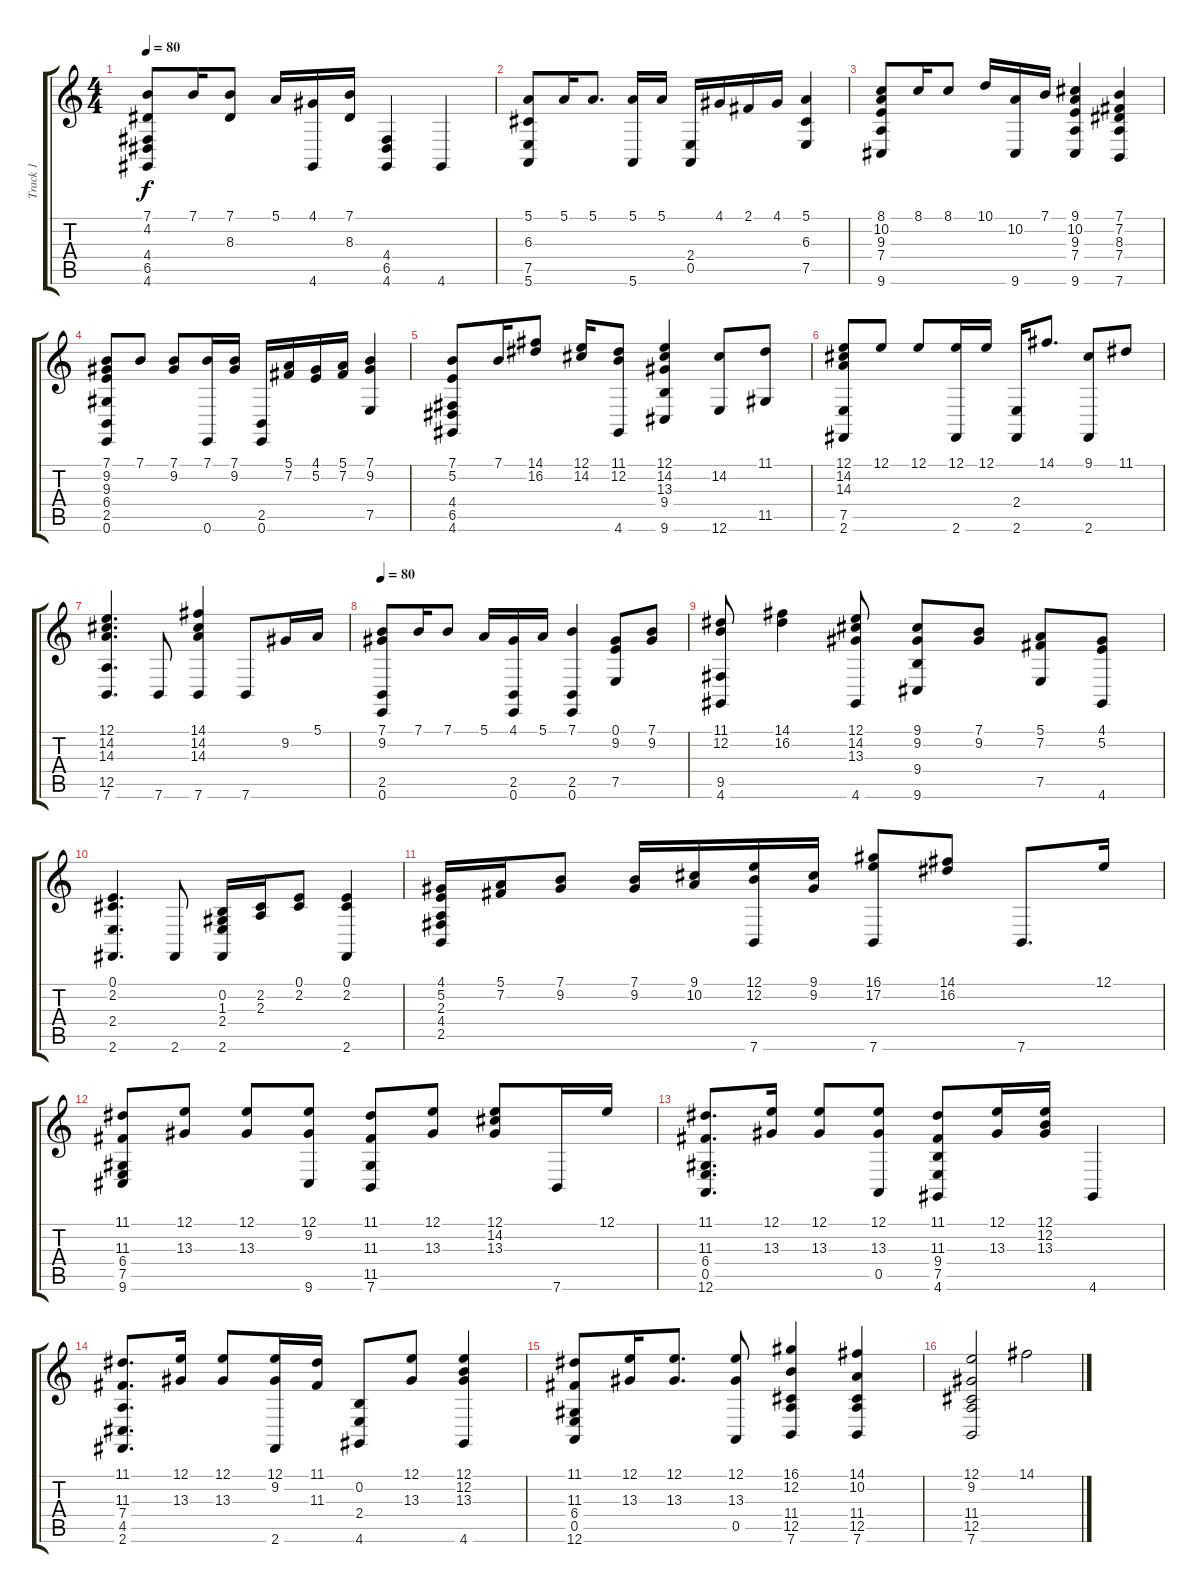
\track ("Track 1" "Track 1") {instrument brightacousticpiano}
\staff {score tabs}
\tuning (E4 B3 G3 D3 A2 E2) {hide}
\ts (4 4)
\tempo 80
\clef g2
\ks c
(7.1 4.2 4.4 6.5 4.6).8{dy f} 7.1.16 (7.1 8.3).8 5.1.16 (4.1 4.6).16 (7.1 8.3).16 (4.4 6.5 4.6).4 4.6.4 |
(5.1 6.3 7.5 5.6).8 5.1.16 5.1.8{d} (5.1 5.6).16 5.1.16 (2.4 0.5).16 4.1.16 2.1.16 4.1.16 (5.1 6.3 7.5).4 |
(8.1 10.2 9.3 7.4 9.6).8 8.1.16 8.1.8 10.1.16 (10.2 9.6).16 7.1.16 (9.1 10.2 9.3 7.4 9.6).4 (7.1 7.2 8.3 7.4 7.6).4 |
(7.1 9.2 9.3 6.4 2.5 0.6).8 7.1.8 (7.1 9.2).8 (7.1 0.6).16 (7.1 9.2).16 (2.5 0.6).16 (5.1 7.2).16 (4.1 5.2).16 (5.1 7.2).16 (7.1 9.2 7.5).4 |
(7.1 5.2 4.4 6.5 4.6).8 7.1.16 (14.1 16.2).8 (12.1 14.2).16 (11.1 12.2 4.6).8 (12.1 14.2 13.3 9.4 9.6).4 (14.2 12.6).8 (11.1 11.5).8 |
(12.1 14.2 14.3 7.5 2.6).8 12.1.8 12.1.8 (12.1 2.6).16 12.1.16 (2.4 2.6).16 14.1.8{d} (9.1 2.6).8 11.1.8 |
(12.1 14.2 14.3 12.5 7.6).4{d} 7.6.8 (14.1 14.2 14.3 7.6).4 7.6.8 9.2.16 5.1.16 |
\tempo 80
(7.1 9.2 2.5 0.6).8 7.1.16 7.1.8 5.1.16 (4.1 2.5 0.6).16 5.1.16 (7.1 2.5 0.6).4 (0.1 9.2 7.5).8 (7.1 9.2).8 |
(11.1 12.2 9.5 4.6).8 (14.1 16.2).4 (12.1 14.2 13.3 4.6).8 (9.1 9.2 9.4 9.6).8 (7.1 9.2).8 (5.1 7.2 7.5).8 (4.1 5.2 4.6).8 |
(0.1 2.2 2.4 2.6).4{d} 2.6.8 (0.2 1.3 2.4 2.6).16 (2.2 2.3).16 (0.1 2.2).8 (0.1 2.2 2.6).4 |
(4.1 5.2 2.3 4.4 2.5).16 (5.1 7.2).16 (7.1 9.2).8 (7.1 9.2).16 (9.1 10.2).16 (12.1 12.2 7.6).16 (9.1 9.2).16 (16.1 17.2 7.6).8 (14.1 16.2).8 7.6.8{d} 12.1.16 |
(11.1 11.3 6.4 7.5 9.6).8 (12.1 13.3).8 (12.1 13.3).8 (12.1 9.2 9.6).8 (11.1 11.3 11.5 7.6).8 (12.1 13.3).8 (12.1 14.2 13.3).8 7.6.16 12.1.16 |
(11.1 11.3 6.4 0.5 12.6).8{d} (12.1 13.3).16 (12.1 13.3).8 (12.1 13.3 0.5).8 (11.1 11.3 9.4 7.5 4.6).8 (12.1 13.3).16 (12.1 12.2 13.3).16 4.6.4 |
(11.1 11.3 7.4 4.5 2.6).8{d} (12.1 13.3).16 (12.1 13.3).8 (12.1 9.2 2.6).16 (11.1 11.3).16 (0.2 2.4 4.6).8 (12.1 13.3).8 (12.1 12.2 13.3 4.6).4 |
(11.1 11.3 6.4 0.5 12.6).8 (12.1 13.3).16 (12.1 13.3).8{d} (12.1 13.3 0.5).8 (16.1 12.2 11.4 12.5 7.6).4 (14.1 10.2 11.4 12.5 7.6).4 |
(12.1 9.2 11.4 12.5 7.6).2 14.1.2
